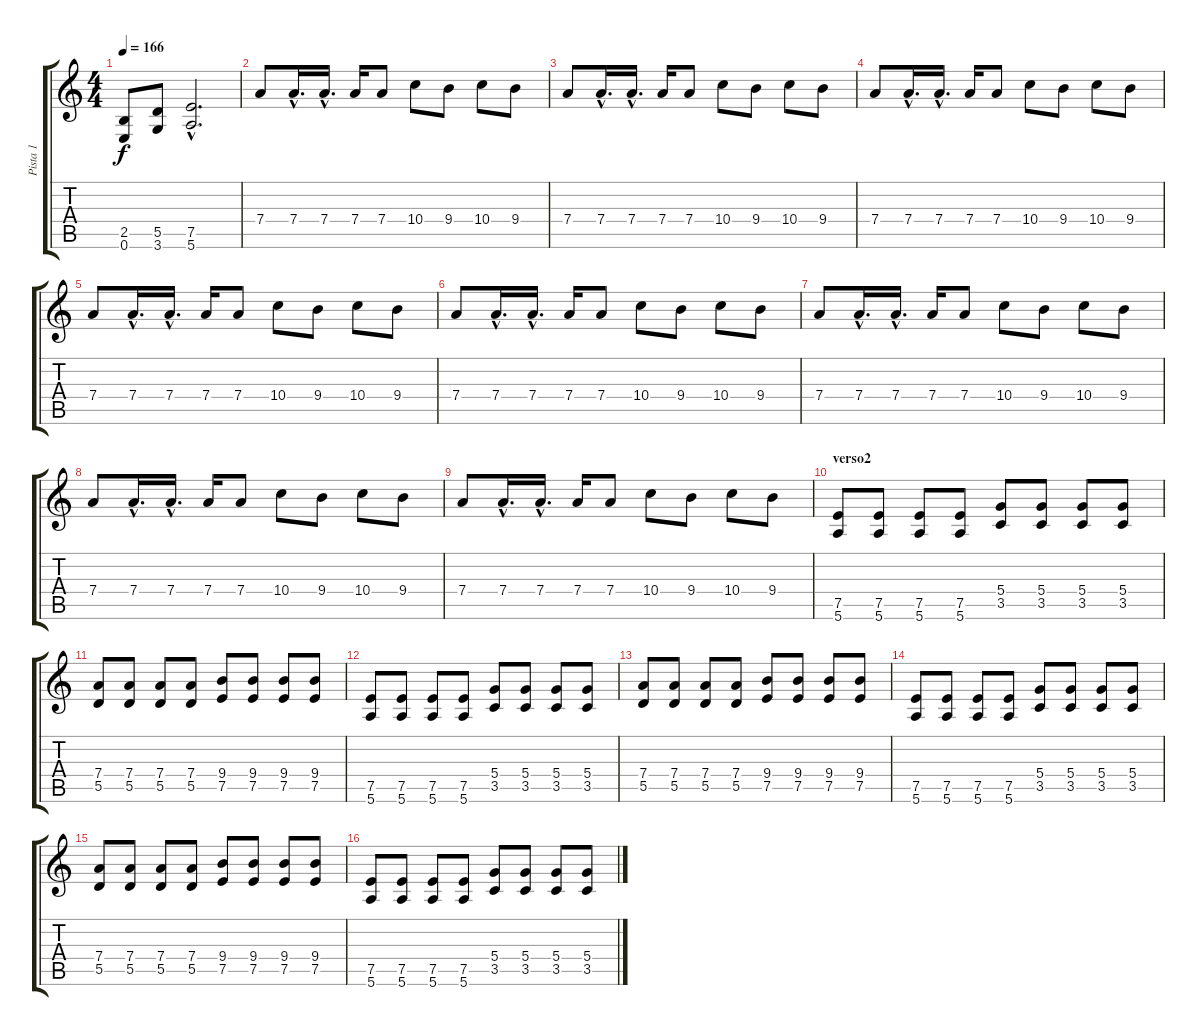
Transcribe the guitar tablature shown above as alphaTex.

\track ("Pista 1" "Pista 1") {instrument distortionguitar}
\staff {score tabs}
\tuning (E4 B3 G3 D3 A2 E2) {hide}
\ts (4 4)
\tempo 166
\clef g2
\ks c
(2.5 0.6).8{dy f} (5.5 3.6).8 (7.5{hac} 5.6{hac}).2{d} |
7.4.8 7.4{hac}.16{d} 7.4{hac}.16{d} 7.4.16 7.4.8 10.4.8 9.4.8 10.4.8 9.4.8 |
7.4.8 7.4{hac}.16{d} 7.4{hac}.16{d} 7.4.16 7.4.8 10.4.8 9.4.8 10.4.8 9.4.8 |
7.4.8 7.4{hac}.16{d} 7.4{hac}.16{d} 7.4.16 7.4.8 10.4.8 9.4.8 10.4.8 9.4.8 |
7.4.8 7.4{hac}.16{d} 7.4{hac}.16{d} 7.4.16 7.4.8 10.4.8 9.4.8 10.4.8 9.4.8 |
7.4.8 7.4{hac}.16{d} 7.4{hac}.16{d} 7.4.16 7.4.8 10.4.8 9.4.8 10.4.8 9.4.8 |
7.4.8 7.4{hac}.16{d} 7.4{hac}.16{d} 7.4.16 7.4.8 10.4.8 9.4.8 10.4.8 9.4.8 |
7.4.8 7.4{hac}.16{d} 7.4{hac}.16{d} 7.4.16 7.4.8 10.4.8 9.4.8 10.4.8 9.4.8 |
7.4.8 7.4{hac}.16{d} 7.4{hac}.16{d} 7.4.16 7.4.8 10.4.8 9.4.8 10.4.8 9.4.8 |
\section ("" "verso2")
(7.5 5.6).8 (7.5 5.6).8 (7.5 5.6).8 (7.5 5.6).8 (5.4 3.5).8 (5.4 3.5).8 (5.4 3.5).8 (5.4 3.5).8 |
(7.4 5.5).8 (7.4 5.5).8 (7.4 5.5).8 (7.4 5.5).8 (9.4 7.5).8 (9.4 7.5).8 (9.4 7.5).8 (9.4 7.5).8 |
(7.5 5.6).8 (7.5 5.6).8 (7.5 5.6).8 (7.5 5.6).8 (5.4 3.5).8 (5.4 3.5).8 (5.4 3.5).8 (5.4 3.5).8 |
(7.4 5.5).8 (7.4 5.5).8 (7.4 5.5).8 (7.4 5.5).8 (9.4 7.5).8 (9.4 7.5).8 (9.4 7.5).8 (9.4 7.5).8 |
(7.5 5.6).8 (7.5 5.6).8 (7.5 5.6).8 (7.5 5.6).8 (5.4 3.5).8 (5.4 3.5).8 (5.4 3.5).8 (5.4 3.5).8 |
(7.4 5.5).8 (7.4 5.5).8 (7.4 5.5).8 (7.4 5.5).8 (9.4 7.5).8 (9.4 7.5).8 (9.4 7.5).8 (9.4 7.5).8 |
(7.5 5.6).8 (7.5 5.6).8 (7.5 5.6).8 (7.5 5.6).8 (5.4 3.5).8 (5.4 3.5).8 (5.4 3.5).8 (5.4 3.5).8
